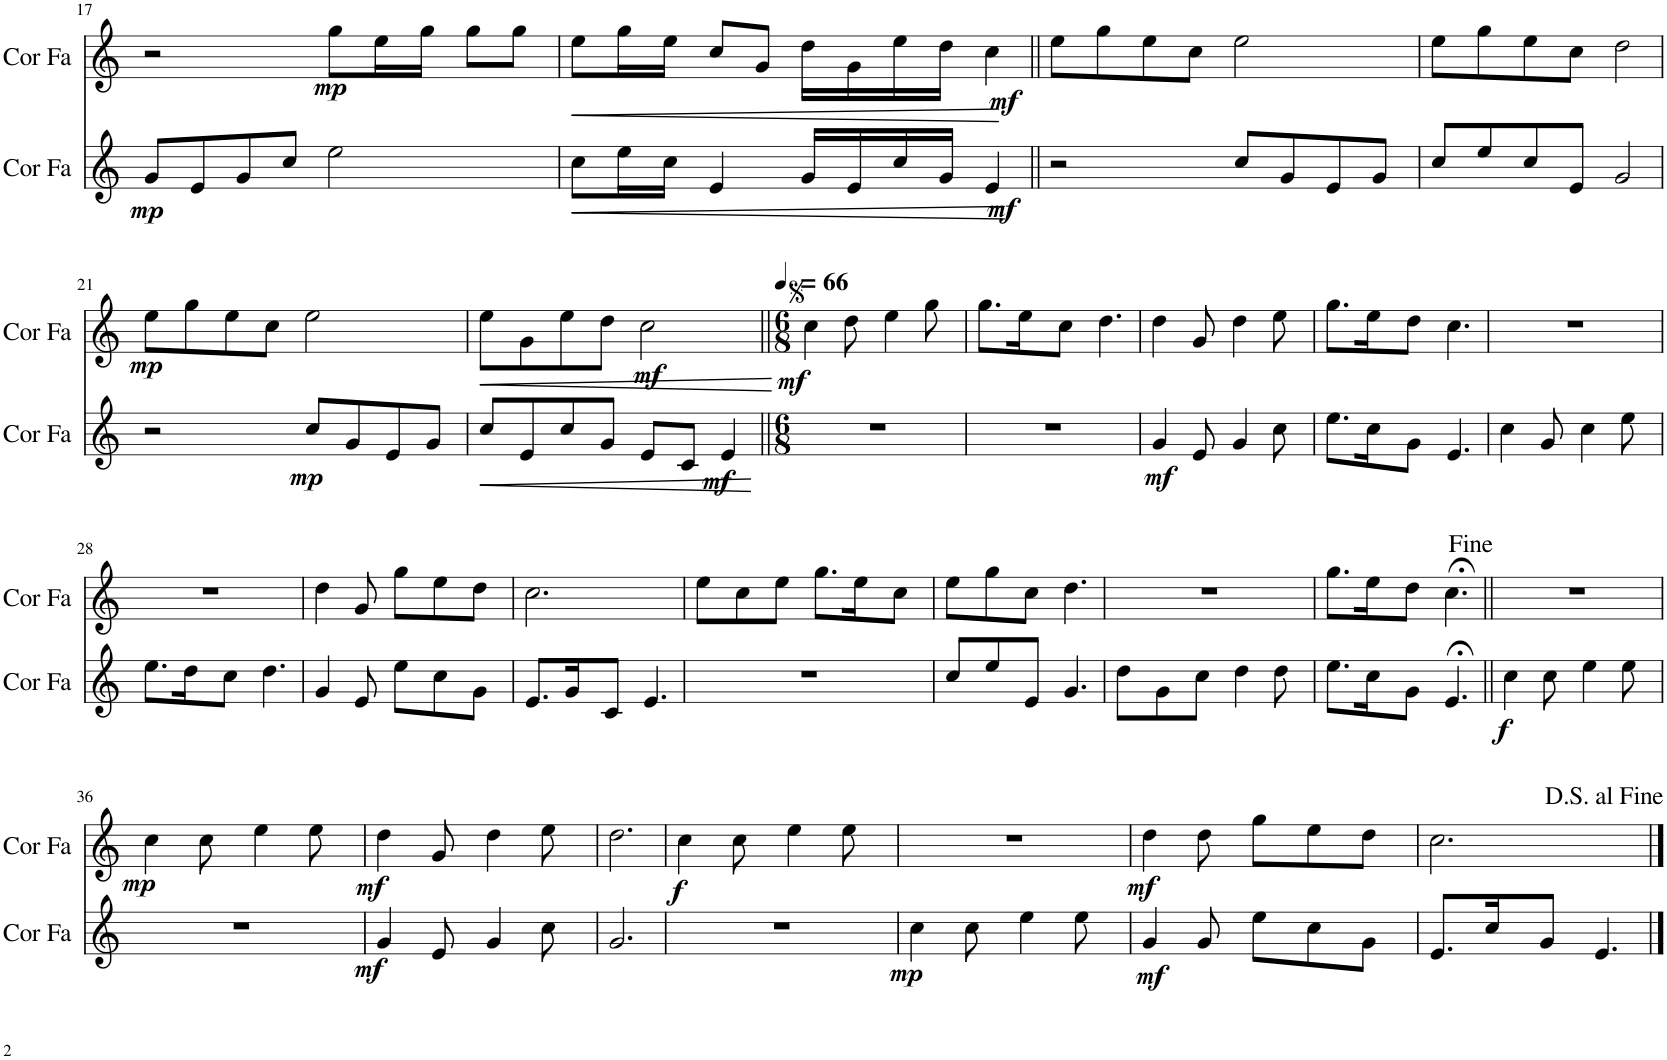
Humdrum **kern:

**kern	**dynam	**kern	**dynam
*part2	*part2	*part1	*part1
*staff2	*staff2	*staff1	*staff1
*I"Cor en Fa	*	*I"Cor en Fa	*
*I'Cor Fa	*	*I'Cor Fa	*
!!LO:PB:g=z
*clefG2	*	*clefG2	*
*Trd4c7	*	*Trd4c7	*
*k[]	*	*k[]	*
*M4/4	*	*M4/4	*
=17	=17	=17	=17
!	!LO:DY:b	!	!
8g/L	mp	2r	.
8e/	.	.	.
8g/	.	.	.
8cc/J	.	.	.
!	!	!	!LO:DY:b
2ee\	.	8gg\L	mp
.	.	16ee\L	.
.	.	16gg\JJ	.
.	.	8gg\L	.
.	.	8gg\J	.
=18	=18	=18	=18
!	!LO:HP:b	!	!LO:HP:b
8cc\L	<	8ee\L	<
16ee\L	.	16gg\L	.
16cc\JJ	.	16ee\JJ	.
4e/	.	8cc/L	.
.	.	8g/J	.
16g/LL	.	16dd\LL	.
16e/	.	16g\	.
16cc/	.	16ee\	.
16g/JJ	.	16dd\JJ	.
!	!LO:DY:b	!	!LO:DY:b
4e/	mf	4cc\	mf
.	[	.	[
=19||	=19||	=19||	=19||
2r	.	8ee\L	.
.	.	8gg\	.
.	.	8ee\	.
.	.	8cc\J	.
8cc/L	.	2ee\	.
8g/	.	.	.
8e/	.	.	.
8g/J	.	.	.
=20	=20	=20	=20
8cc/L	.	8ee\L	.
8ee/	.	8gg\	.
8cc/	.	8ee\	.
8e/J	.	8cc\J	.
2g/	.	2dd\	.
!!LO:LB:g=z
=21	=21	=21	=21
!	!	!	!LO:DY:b
2r	.	8ee\L	mp
.	.	8gg\	.
.	.	8ee\	.
.	.	8cc\J	.
!	!LO:DY:b	!	!
8cc/L	mp	2ee\	.
8g/	.	.	.
8e/	.	.	.
8g/J	.	.	.
=22	=22	=22	=22
!	!LO:HP:b	!	!LO:HP:b
8cc/L	<	8ee\L	<
8e/	.	8g\	.
8cc/	.	8ee\	.
8g/J	.	8dd\J	.
!	!	!	!LO:DY:b
8e/L	.	2cc\	mf
8c/J	.	.	.
!	!LO:DY:b	!	!
4e/	mf	.	.
.	[	.	[
=23||	=23||	=23||	=23||
*M6/8	*	*M6/8	*
*	*	*MM99	*
!	!	!	!LO:DY:b
2.r	.	4cc\	mf
.	.	8dd\	.
.	.	4ee\	.
.	.	8gg\	.
=24	=24	=24	=24
2.r	.	8.gg\L	.
.	.	16ee\K	.
.	.	8cc\J	.
.	.	4.dd\	.
=25	=25	=25	=25
!	!LO:DY:b	!	!
4g/	mf	4dd\	.
8e/	.	8g/	.
4g/	.	4dd\	.
8cc\	.	8ee\	.
=26	=26	=26	=26
8.ee\L	.	8.gg\L	.
16cc\K	.	16ee\K	.
8g\J	.	8dd\J	.
4.e/	.	4.cc\	.
=27	=27	=27	=27
4cc\	.	2.r	.
8g/	.	.	.
4cc\	.	.	.
8ee\	.	.	.
!!LO:LB:g=z
=28	=28	=28	=28
8.ee\L	.	2.r	.
16dd\K	.	.	.
8cc\J	.	.	.
4.dd\	.	.	.
=29	=29	=29	=29
4g/	.	4dd\	.
8e/	.	8g/	.
8ee\L	.	8gg\L	.
8cc\	.	8ee\	.
8g\J	.	8dd\J	.
=30	=30	=30	=30
8.e/L	.	2.cc\	.
16g/K	.	.	.
8c/J	.	.	.
4.e/	.	.	.
=31	=31	=31	=31
2.r	.	8ee\L	.
.	.	8cc\	.
.	.	8ee\J	.
.	.	8.gg\L	.
.	.	16ee\K	.
.	.	8cc\J	.
=32	=32	=32	=32
8cc/L	.	8ee\L	.
8ee/	.	8gg\	.
8e/J	.	8cc\J	.
4.g/	.	4.dd\	.
=33	=33	=33	=33
8dd\L	.	2.r	.
8g\	.	.	.
8cc\J	.	.	.
4dd\	.	.	.
8dd\	.	.	.
=34	=34	=34	=34
8.ee\L	.	8.gg\L	.
16cc\K	.	16ee\K	.
8g\J	.	8dd\J	.
4.e;</	.	4.cc;<\	.
=35||	=35||	=35||	=35||
!	!LO:DY:b	!	!
4cc\	f	2.r	.
8cc\	.	.	.
4ee\	.	.	.
8ee\	.	.	.
!!LO:LB:g=z
=36	=36	=36	=36
!	!	!	!LO:DY:b
2.r	.	4cc\	mp
.	.	8cc\	.
.	.	4ee\	.
.	.	8ee\	.
=37	=37	=37	=37
!	!LO:DY:b	!	!LO:DY:b
4g/	mf	4dd\	mf
8e/	.	8g/	.
4g/	.	4dd\	.
8cc\	.	8ee\	.
=38	=38	=38	=38
2.g/	.	2.dd\	.
=39	=39	=39	=39
!	!	!	!LO:DY:b
2.r	.	4cc\	f
.	.	8cc\	.
.	.	4ee\	.
.	.	8ee\	.
=40	=40	=40	=40
!	!LO:DY:b	!	!
4cc\	mp	2.r	.
8cc\	.	.	.
4ee\	.	.	.
8ee\	.	.	.
=41	=41	=41	=41
!	!LO:DY:b	!	!LO:DY:b
4g/	mf	4dd\	mf
8g/	.	8dd\	.
8ee\L	.	8gg\L	.
8cc\	.	8ee\	.
8g\J	.	8dd\J	.
=42	=42	=42	=42
8.e/L	.	2.cc\	.
16cc/K	.	.	.
8g/J	.	.	.
4.e/	.	.	.
==	==	==	==
*-	*-	*-	*-
